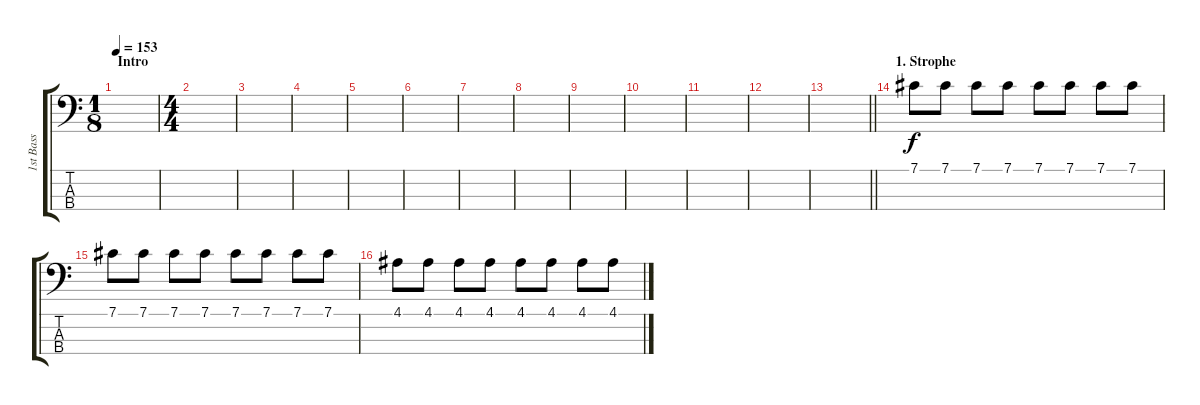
\track ("1st Bass" "1st Bass") {instrument electricbasspick}
\staff {score tabs}
\tuning (Gb2 Db2 Ab1 Eb1) {hide}
\ts (1 8)
\section ("" "Intro")
\tempo 153
\clef f4
\ks c
|
\ts (4 4)
|
|
|
|
|
|
|
|
|
|
|
\barLineRight lightlight
|
\section ("" "1. Strophe")
7.1.8 7.1.8 7.1.8 7.1.8 7.1.8 7.1.8 7.1.8 7.1.8 |
7.1.8 7.1.8 7.1.8 7.1.8 7.1.8 7.1.8 7.1.8 7.1.8 |
4.1.8 4.1.8 4.1.8 4.1.8 4.1.8 4.1.8 4.1.8 4.1.8
